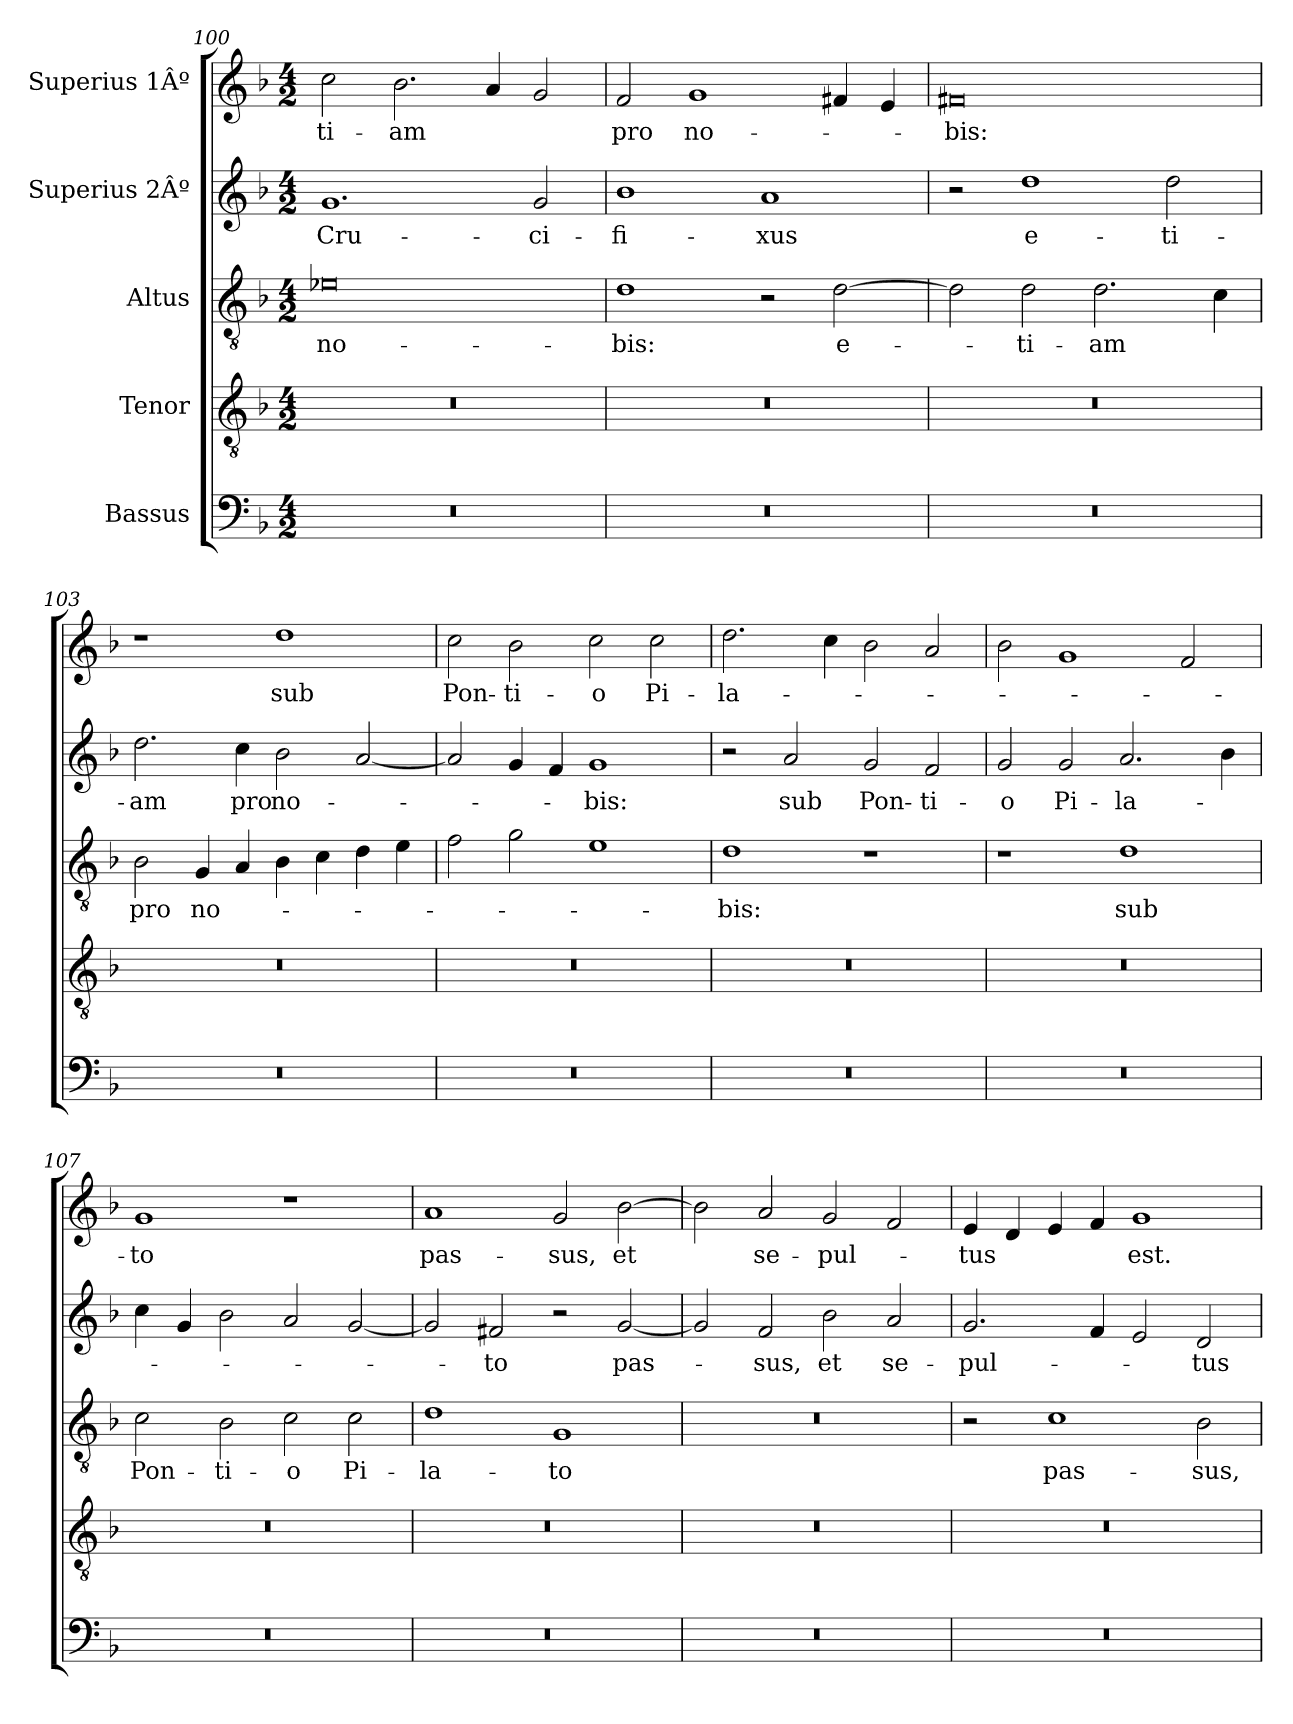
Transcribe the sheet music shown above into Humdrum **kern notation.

**kern	**kern	**kern	**text	**kern	**text	**kern	**text
*part5	*part4	*part3	*part3	*part2	*part2	*part1	*part1
*staff5	*staff4	*staff3	*staff3	*staff2	*staff2	*staff1	*staff1
*I"Bassus	*I"Tenor	*I"Altus	*	*I"Superius 2Âº	*	*I"Superius 1Âº	*
*clefF4	*clefGv2	*clefGv2	*	*clefG2	*	*clefG2	*
*k[b-]	*k[b-]	*k[b-]	*	*k[b-]	*	*k[b-]	*
*M4/2	*M4/2	*M4/2	*	*M4/2	*	*M4/2	*
=100	=100	=100	=100	=100	=100	=100	=100
0r	0r	0e-X\	no-	1.g/	Cru-	2cc\	-ti-
.	.	.	.	.	.	2.b-\	-am
.	.	.	.	.	.	4a/	.
.	.	.	.	2g/	-ci-	2g/	.
=101	=101	=101	=101	=101	=101	=101	=101
0r	0r	1d\	-bis:	1b-\	-fi-	2f/	pro
.	.	.	.	.	.	1g/	no-
.	.	2r	.	1a/	-xus	.	.
.	.	[2d\	e-	.	.	4f#X/	.
.	.	.	.	.	.	4e/	.
=102	=102	=102	=102	=102	=102	=102	=102
0r	0r	2d\]	.	2r	.	0f#X/	-bis:
.	.	2d\	-ti-	1dd\	e-	.	.
.	.	2.d\	-am	.	.	.	.
.	.	.	.	2dd\	-ti-	.	.
.	.	4c\	.	.	.	.	.
=103	=103	=103	=103	=103	=103	=103	=103
0r	0r	2B-\	pro	2.dd\	-am	1r	.
.	.	4G/	no-	.	.	.	.
.	.	4A/	.	4cc\	pro	.	.
.	.	4B-\	.	2b-\	no-	1dd\	sub
.	.	4c\	.	.	.	.	.
.	.	4d\	.	[2a/	.	.	.
.	.	4e\	.	.	.	.	.
=104	=104	=104	=104	=104	=104	=104	=104
0r	0r	2f\	.	2a/]	.	2cc\	Pon-
.	.	2g\	.	4g/	.	2b-\	-ti-
.	.	.	.	4f/	.	.	.
.	.	1e\	.	1g/	-bis:	2cc\	-o
.	.	.	.	.	.	2cc\	Pi-
=105	=105	=105	=105	=105	=105	=105	=105
0r	0r	1d\	-bis:	2r	.	2.dd\	-la-
.	.	.	.	2a/	sub	.	.
.	.	.	.	.	.	4cc\	.
.	.	1r	.	2g/	Pon-	2b-\	.
.	.	.	.	2f/	-ti-	2a/	.
=106	=106	=106	=106	=106	=106	=106	=106
0r	0r	1r	.	2g/	-o	2b-\	.
.	.	.	.	2g/	Pi-	1g/	.
.	.	1d\	sub	2.a/	-la-	.	.
.	.	.	.	.	.	2f/	.
.	.	.	.	4b-\	.	.	.
=107	=107	=107	=107	=107	=107	=107	=107
0r	0r	2c\	Pon-	4cc\	.	1g/	-to
.	.	.	.	4g/	.	.	.
.	.	2B-\	-ti-	2b-\	.	.	.
.	.	2c\	-o	2a/	.	1r	.
.	.	2c\	Pi-	[2g/	.	.	.
=108	=108	=108	=108	=108	=108	=108	=108
0r	0r	1d\	-la-	2g/]	.	1a/	pas-
.	.	.	.	2f#X/	-to	.	.
.	.	1G/	-to	2r	.	2g/	-sus,
.	.	.	.	[2g/	pas-	[2b-\	et
=109	=109	=109	=109	=109	=109	=109	=109
0r	0r	0r	.	2g/]	.	2b-\]	.
.	.	.	.	2f/	-sus,	2a/	se-
.	.	.	.	2b-\	et	2g/	-pul-
.	.	.	.	2a/	se-	2f/	.
=110	=110	=110	=110	=110	=110	=110	=110
0r	0r	2r	.	2.g/	-pul-	4e/	-tus
.	.	.	.	.	.	4d/	.
.	.	1c\	pas-	.	.	4e/	.
.	.	.	.	4f/	.	4f/	.
.	.	.	.	2e/	.	1g/	est.
.	.	2B-\	-sus,	2d/	-tus	.	.
=	=	=	=	=	=	=	=
*-	*-	*-	*-	*-	*-	*-	*-
